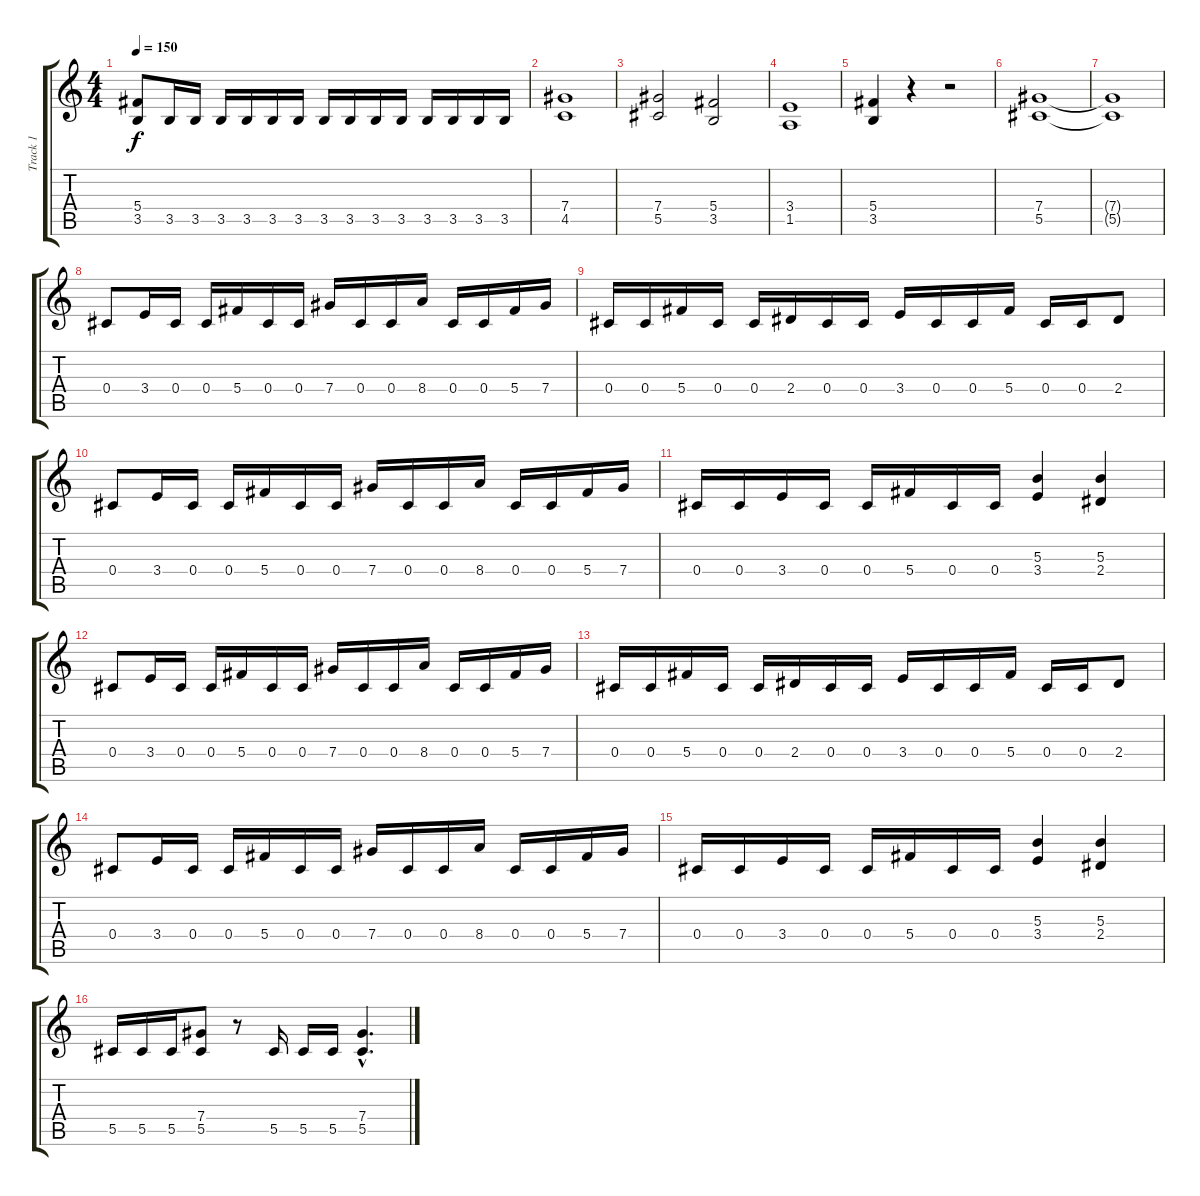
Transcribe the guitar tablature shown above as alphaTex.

\track ("Track 1" "Track 1") {instrument distortionguitar}
\staff {score tabs}
\tuning (Eb4 Bb3 Gb3 Db3 Ab2 Eb2) {hide}
\ts (4 4)
\tempo 150
\clef g2
\ks c
(5.4 3.5).8{dy f} 3.5.16 3.5.16 3.5.16 3.5.16 3.5.16 3.5.16 3.5.16 3.5.16 3.5.16 3.5.16 3.5.16 3.5.16 3.5.16 3.5.16 |
(7.4 4.5).1 |
(7.4 5.5).2 (5.4 3.5).2 |
(3.4 1.5).1 |
(5.4 3.5).4 r.4 r.2 |
(7.4 5.5).1 |
(7.4{t} 5.5{t}).1 |
0.4.8 3.4.16 0.4.16 0.4.16 5.4.16 0.4.16 0.4.16 7.4.16 0.4.16 0.4.16 8.4.16 0.4.16 0.4.16 5.4.16 7.4.16 |
0.4.16 0.4.16 5.4.16 0.4.16 0.4.16 2.4.16 0.4.16 0.4.16 3.4.16 0.4.16 0.4.16 5.4.16 0.4.16 0.4.16 2.4.8 |
0.4.8 3.4.16 0.4.16 0.4.16 5.4.16 0.4.16 0.4.16 7.4.16 0.4.16 0.4.16 8.4.16 0.4.16 0.4.16 5.4.16 7.4.16 |
0.4.16 0.4.16 3.4.16 0.4.16 0.4.16 5.4.16 0.4.16 0.4.16 (5.3 3.4).4 (5.3 2.4).4 |
0.4.8 3.4.16 0.4.16 0.4.16 5.4.16 0.4.16 0.4.16 7.4.16 0.4.16 0.4.16 8.4.16 0.4.16 0.4.16 5.4.16 7.4.16 |
0.4.16 0.4.16 5.4.16 0.4.16 0.4.16 2.4.16 0.4.16 0.4.16 3.4.16 0.4.16 0.4.16 5.4.16 0.4.16 0.4.16 2.4.8 |
0.4.8 3.4.16 0.4.16 0.4.16 5.4.16 0.4.16 0.4.16 7.4.16 0.4.16 0.4.16 8.4.16 0.4.16 0.4.16 5.4.16 7.4.16 |
0.4.16 0.4.16 3.4.16 0.4.16 0.4.16 5.4.16 0.4.16 0.4.16 (5.3 3.4).4 (5.3 2.4).4 |
5.5.16 5.5.16 5.5.16 (7.4 5.5).8 r.8 5.5.16 5.5.16 5.5.16 (7.4{hac} 5.5{hac}).4{d}
